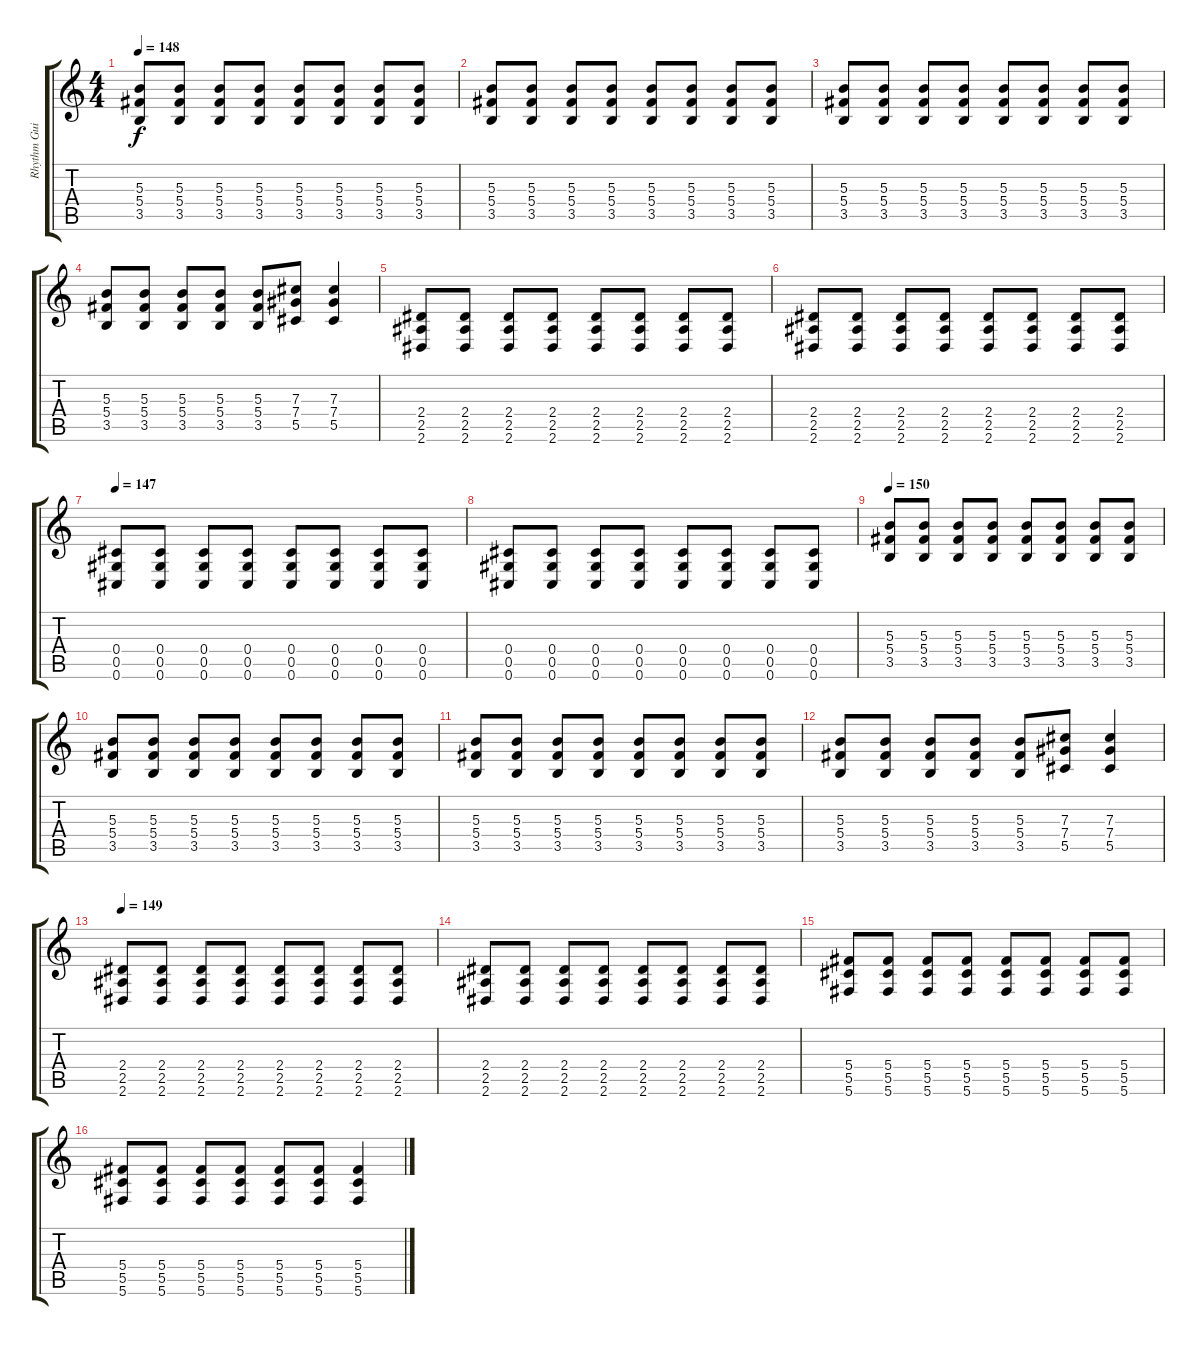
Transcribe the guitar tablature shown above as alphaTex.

\track ("Rhythm Guitar" "Rhythm Gui") {instrument distortionguitar}
\staff {score tabs}
\tuning (Eb4 Bb3 Gb3 Db3 Ab2 Db2) {hide}
\ts (4 4)
\tempo 148
\clef g2
\ks c
(5.3 5.4 3.5).8{dy f} (5.3 5.4 3.5).8 (5.3 5.4 3.5).8 (5.3 5.4 3.5).8 (5.3 5.4 3.5).8 (5.3 5.4 3.5).8 (5.3 5.4 3.5).8 (5.3 5.4 3.5).8 |
(5.3 5.4 3.5).8 (5.3 5.4 3.5).8 (5.3 5.4 3.5).8 (5.3 5.4 3.5).8 (5.3 5.4 3.5).8 (5.3 5.4 3.5).8 (5.3 5.4 3.5).8 (5.3 5.4 3.5).8 |
(5.3 5.4 3.5).8 (5.3 5.4 3.5).8 (5.3 5.4 3.5).8 (5.3 5.4 3.5).8 (5.3 5.4 3.5).8 (5.3 5.4 3.5).8 (5.3 5.4 3.5).8 (5.3 5.4 3.5).8 |
(5.3 5.4 3.5).8 (5.3 5.4 3.5).8 (5.3 5.4 3.5).8 (5.3 5.4 3.5).8 (5.3 5.4 3.5).8 (7.3 7.4 5.5).8 (7.3 7.4 5.5).4 |
(2.4 2.5 2.6).8 (2.4 2.5 2.6).8 (2.4 2.5 2.6).8 (2.4 2.5 2.6).8 (2.4 2.5 2.6).8 (2.4 2.5 2.6).8 (2.4 2.5 2.6).8 (2.4 2.5 2.6).8 |
(2.4 2.5 2.6).8 (2.4 2.5 2.6).8 (2.4 2.5 2.6).8 (2.4 2.5 2.6).8 (2.4 2.5 2.6).8 (2.4 2.5 2.6).8 (2.4 2.5 2.6).8 (2.4 2.5 2.6).8 |
\tempo 147
(0.4 0.5 0.6).8 (0.4 0.5 0.6).8 (0.4 0.5 0.6).8 (0.4 0.5 0.6).8 (0.4 0.5 0.6).8 (0.4 0.5 0.6).8 (0.4 0.5 0.6).8 (0.4 0.5 0.6).8 |
(0.4 0.5 0.6).8 (0.4 0.5 0.6).8 (0.4 0.5 0.6).8 (0.4 0.5 0.6).8 (0.4 0.5 0.6).8 (0.4 0.5 0.6).8 (0.4 0.5 0.6).8 (0.4 0.5 0.6).8 |
\tempo 150
(5.3 5.4 3.5).8 (5.3 5.4 3.5).8 (5.3 5.4 3.5).8 (5.3 5.4 3.5).8 (5.3 5.4 3.5).8 (5.3 5.4 3.5).8 (5.3 5.4 3.5).8 (5.3 5.4 3.5).8 |
(5.3 5.4 3.5).8 (5.3 5.4 3.5).8 (5.3 5.4 3.5).8 (5.3 5.4 3.5).8 (5.3 5.4 3.5).8 (5.3 5.4 3.5).8 (5.3 5.4 3.5).8 (5.3 5.4 3.5).8 |
(5.3 5.4 3.5).8 (5.3 5.4 3.5).8 (5.3 5.4 3.5).8 (5.3 5.4 3.5).8 (5.3 5.4 3.5).8 (5.3 5.4 3.5).8 (5.3 5.4 3.5).8 (5.3 5.4 3.5).8 |
(5.3 5.4 3.5).8 (5.3 5.4 3.5).8 (5.3 5.4 3.5).8 (5.3 5.4 3.5).8 (5.3 5.4 3.5).8 (7.3 7.4 5.5).8 (7.3 7.4 5.5).4 |
\tempo 149
(2.4 2.5 2.6).8 (2.4 2.5 2.6).8 (2.4 2.5 2.6).8 (2.4 2.5 2.6).8 (2.4 2.5 2.6).8 (2.4 2.5 2.6).8 (2.4 2.5 2.6).8 (2.4 2.5 2.6).8 |
(2.4 2.5 2.6).8 (2.4 2.5 2.6).8 (2.4 2.5 2.6).8 (2.4 2.5 2.6).8 (2.4 2.5 2.6).8 (2.4 2.5 2.6).8 (2.4 2.5 2.6).8 (2.4 2.5 2.6).8 |
(5.4 5.5 5.6).8 (5.4 5.5 5.6).8 (5.4 5.5 5.6).8 (5.4 5.5 5.6).8 (5.4 5.5 5.6).8 (5.4 5.5 5.6).8 (5.4 5.5 5.6).8 (5.4 5.5 5.6).8 |
(5.4 5.5 5.6).8 (5.4 5.5 5.6).8 (5.4 5.5 5.6).8 (5.4 5.5 5.6).8 (5.4 5.5 5.6).8 (5.4 5.5 5.6).8 (5.4 5.5 5.6).4
